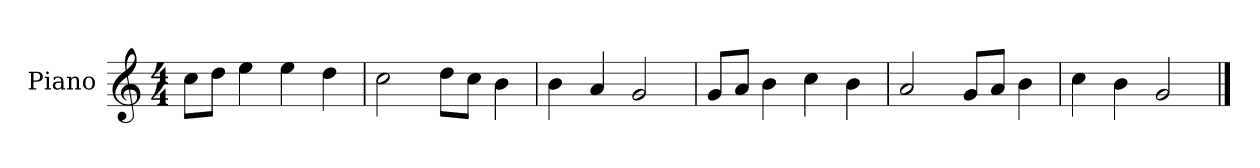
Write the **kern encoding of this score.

**kern
*part1
*staff1
*I"Piano
*I'P-no
*clefG2
*k[]
*M4/4
*MM90
=1
8cc\L
8dd\J
4ee\
4ee\
4dd\
=2
2cc\
8dd\L
8cc\J
4b\
=3
4b\
4a/
2g/
=4
8g/L
8a/J
4b\
4cc\
4b\
=5
2a/
8g/L
8a/J
4b\
=6
4cc\
4b\
2g/
==
*-
